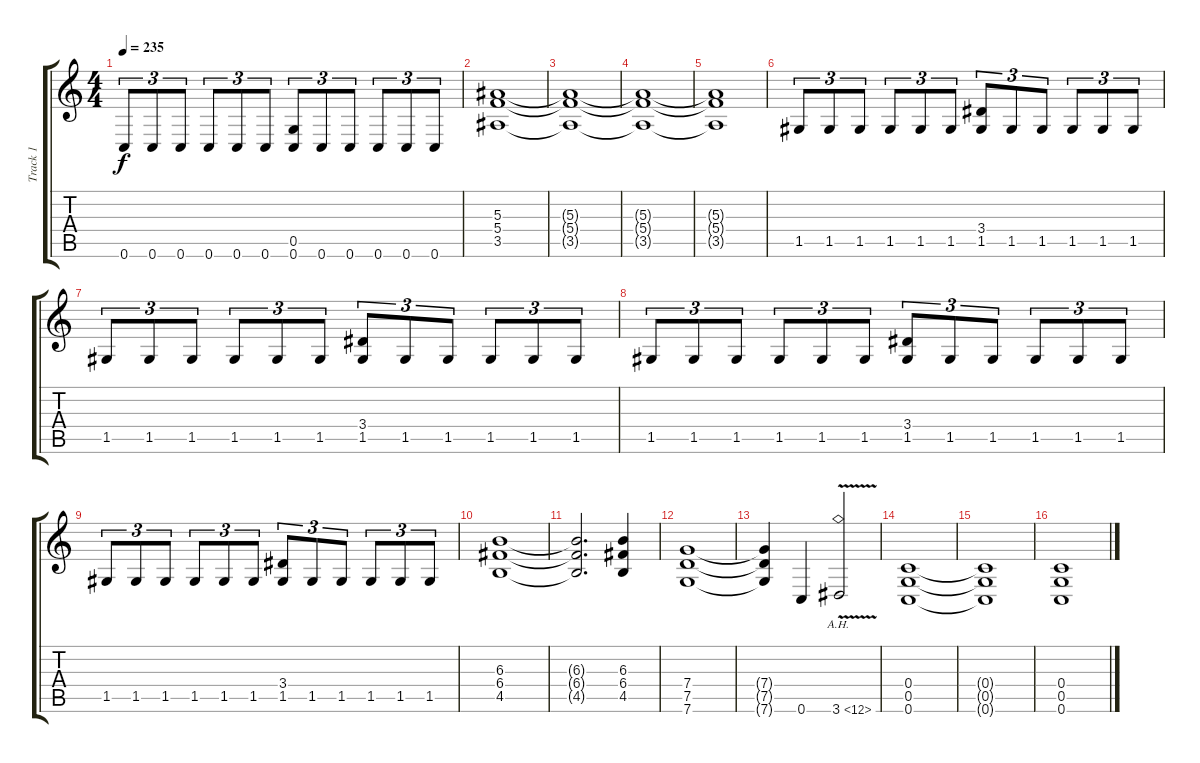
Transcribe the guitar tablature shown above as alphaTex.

\track ("Track 1" "Track 1") {instrument distortionguitar}
\staff {score tabs}
\tuning (D4 A3 F3 C3 G2 C2) {hide}
\ts (4 4)
\tempo 235
\clef g2
\ks c
0.6.8{tu (3 2) dy f} 0.6.8{tu (3 2)} 0.6.8{tu (3 2)} 0.6.8{tu (3 2)} 0.6.8{tu (3 2)} 0.6.8{tu (3 2)} (0.5 0.6).8{tu (3 2)} 0.6.8{tu (3 2)} 0.6.8{tu (3 2)} 0.6.8{tu (3 2)} 0.6.8{tu (3 2)} 0.6.8{tu (3 2)} |
(5.3 5.4 3.5).1 |
(5.3{t} 5.4{t} 3.5{t}).1 |
(5.3{t} 5.4{t} 3.5{t}).1 |
(5.3{t} 5.4{t} 3.5{t}).1 |
1.5.8{tu (3 2)} 1.5.8{tu (3 2)} 1.5.8{tu (3 2)} 1.5.8{tu (3 2)} 1.5.8{tu (3 2)} 1.5.8{tu (3 2)} (3.4 1.5).8{tu (3 2)} 1.5.8{tu (3 2)} 1.5.8{tu (3 2)} 1.5.8{tu (3 2)} 1.5.8{tu (3 2)} 1.5.8{tu (3 2)} |
1.5.8{tu (3 2)} 1.5.8{tu (3 2)} 1.5.8{tu (3 2)} 1.5.8{tu (3 2)} 1.5.8{tu (3 2)} 1.5.8{tu (3 2)} (3.4 1.5).8{tu (3 2)} 1.5.8{tu (3 2)} 1.5.8{tu (3 2)} 1.5.8{tu (3 2)} 1.5.8{tu (3 2)} 1.5.8{tu (3 2)} |
1.5.8{tu (3 2)} 1.5.8{tu (3 2)} 1.5.8{tu (3 2)} 1.5.8{tu (3 2)} 1.5.8{tu (3 2)} 1.5.8{tu (3 2)} (3.4 1.5).8{tu (3 2)} 1.5.8{tu (3 2)} 1.5.8{tu (3 2)} 1.5.8{tu (3 2)} 1.5.8{tu (3 2)} 1.5.8{tu (3 2)} |
1.5.8{tu (3 2)} 1.5.8{tu (3 2)} 1.5.8{tu (3 2)} 1.5.8{tu (3 2)} 1.5.8{tu (3 2)} 1.5.8{tu (3 2)} (3.4 1.5).8{tu (3 2)} 1.5.8{tu (3 2)} 1.5.8{tu (3 2)} 1.5.8{tu (3 2)} 1.5.8{tu (3 2)} 1.5.8{tu (3 2)} |
(6.3 6.4 4.5).1 |
(6.3{t} 6.4{t} 4.5{t}).2{d} (6.3 6.4 4.5).4 |
(7.4 7.5 7.6).1 |
(7.4{t} 7.5{t} 7.6{t}).4 0.6.4 3.6{ah 9 v}.2 |
(0.4 0.5 0.6).1 |
(0.4{t} 0.5{t} 0.6{t}).1 |
(0.4 0.5 0.6).1
